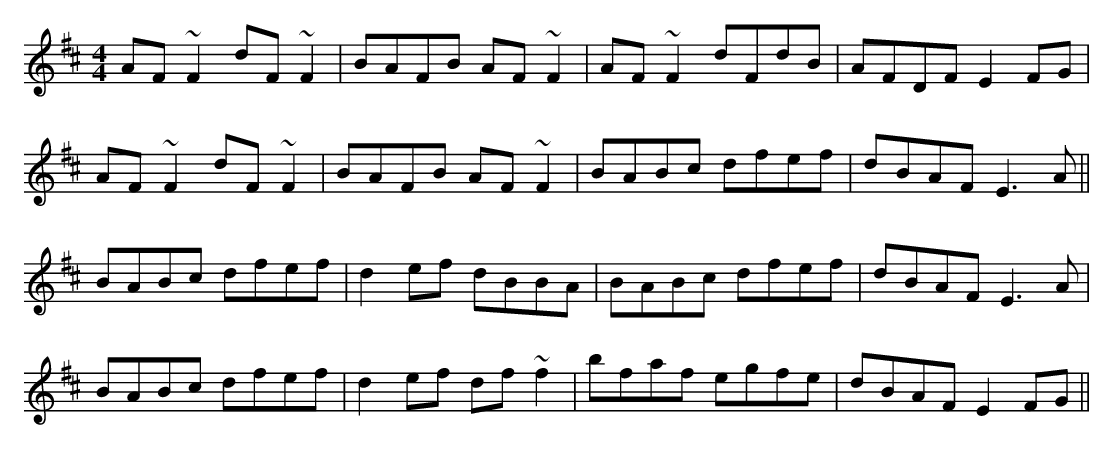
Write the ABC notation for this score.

X:1
M:4/4
K:D
AF~F2 dF~F2|BAFB AF~F2|AF~F2 dFdB|AFDF E2FG|
AF~F2 dF~F2|BAFB AF~F2|BABc dfef|dBAF E3A||
BABc dfef|d2ef dBBA|BABc dfef|dBAF E3A|
BABc dfef|d2ef df~f2|bfaf egfe|dBAF E2FG||
